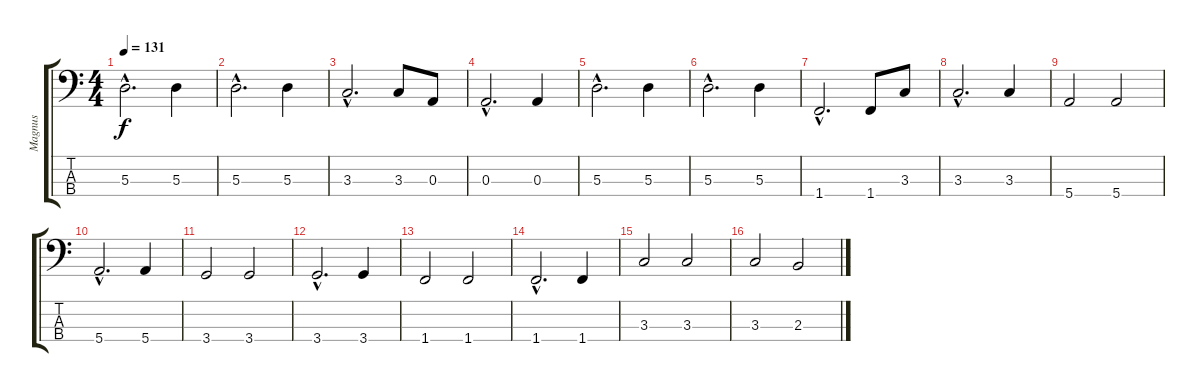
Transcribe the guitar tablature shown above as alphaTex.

\track ("Magnus" "Magnus") {instrument electricbassfinger}
\staff {score tabs}
\tuning (G2 D2 A1 E1) {hide}
\ts (4 4)
\tempo 131
\clef f4
\ks c
5.3{hac}.2{d dy f} 5.3.4 |
5.3{hac}.2{d} 5.3.4 |
3.3{hac}.2{d} 3.3.8 0.3.8 |
0.3{hac}.2{d} 0.3.4 |
5.3{hac}.2{d} 5.3.4 |
5.3{hac}.2{d} 5.3.4 |
1.4{hac}.2{d} 1.4.8 3.3.8 |
3.3{hac}.2{d} 3.3.4 |
5.4.2 5.4.2 |
5.4{hac}.2{d} 5.4.4 |
3.4.2 3.4.2 |
3.4{hac}.2{d} 3.4.4 |
1.4.2 1.4.2 |
1.4{hac}.2{d} 1.4.4 |
3.3.2 3.3.2 |
3.3.2 2.3.2
